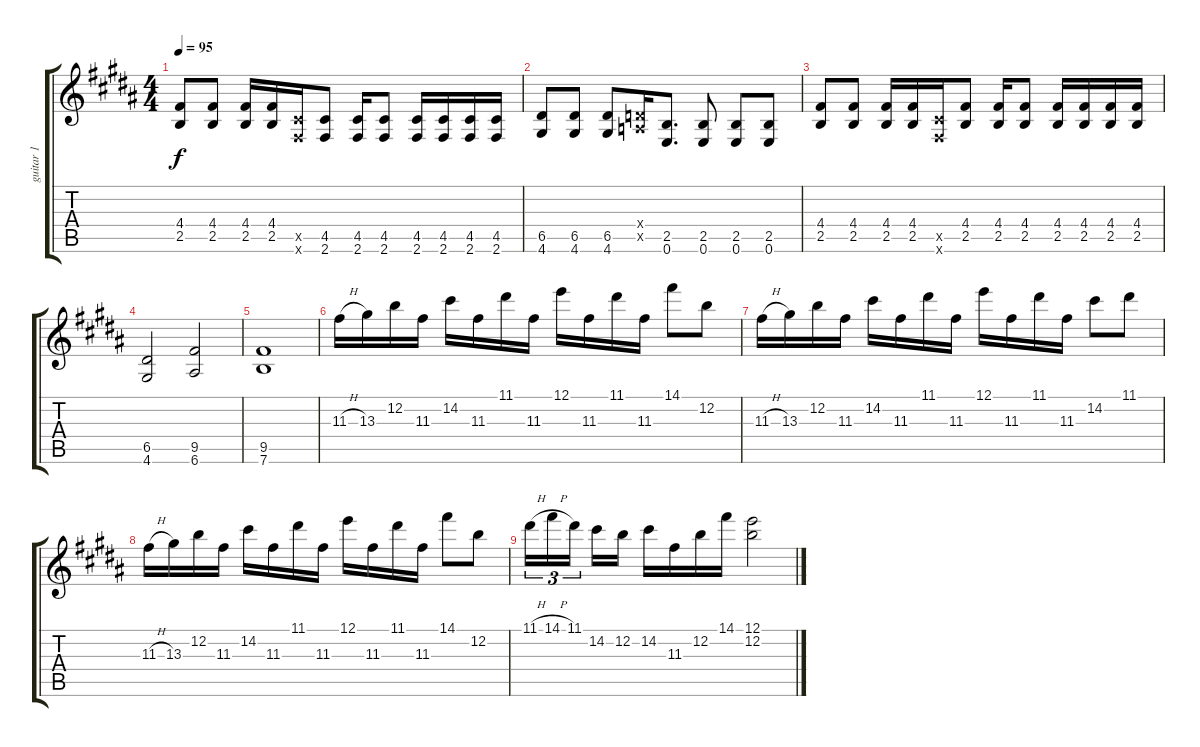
\track ("guitar 1" "guitar 1") {instrument overdrivenguitar}
\staff {score tabs}
\tuning (E4 B3 G3 D3 A2 E2) {hide}
\ts (4 4)
\tempo 95
\clef g2
\ks b
(4.4 2.5).8{dy f} (4.4 2.5).8 (4.4 2.5).16 (4.4 2.5).16 (4.5{x} 2.6{x}).16 (4.5 2.6).8 (4.5 2.6).16 (4.5 2.6).8 (4.5 2.6).16 (4.5 2.6).16 (4.5 2.6).16 (4.5 2.6).16 |
(6.5 4.6).8 (6.5 4.6).8 (6.5 4.6).8 (0.4{x} 0.5{x}).16 (2.5 0.6).8{d} (2.5 0.6).8 (2.5 0.6).8 (2.5 0.6).8 |
(4.4 2.5).8 (4.4 2.5).8 (4.4 2.5).16 (4.4 2.5).16 (4.5{x} 2.6{x}).16 (4.4 2.5).8 (4.4 2.5).16 (4.4 2.5).8 (4.4 2.5).16 (4.4 2.5).16 (4.4 2.5).16 (4.4 2.5).16 |
(6.5 4.6).2 (9.5 6.6).2 |
(9.5 7.6).1 |
11.3{h}.16 13.3.16 12.2.16 11.3.16 14.2.16 11.3.16 11.1.16 11.3.16 12.1.16 11.3.16 11.1.16 11.3.16 14.1.8 12.2.8 |
11.3{h}.16 13.3.16 12.2.16 11.3.16 14.2.16 11.3.16 11.1.16 11.3.16 12.1.16 11.3.16 11.1.16 11.3.16 14.2.8 11.1.8 |
11.3{h}.16 13.3.16 12.2.16 11.3.16 14.2.16 11.3.16 11.1.16 11.3.16 12.1.16 11.3.16 11.1.16 11.3.16 14.1.8 12.2.8 |
11.1{h}.16{tu (3 2)} 14.1{h}.16{tu (3 2)} 11.1.16{tu (3 2) beam splitsecondary} 14.2.16 12.2.16 14.2.16 11.3.16 12.2.16 14.1.16 (12.1 12.2).2
